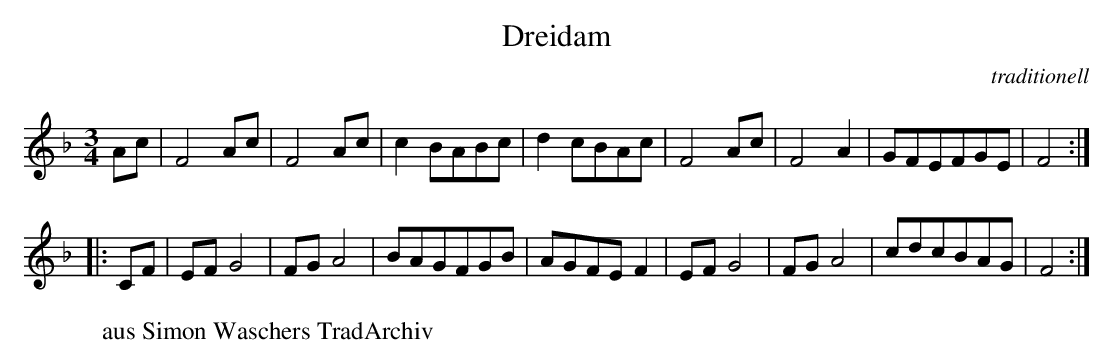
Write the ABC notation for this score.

X:1
T:Dreidam
C:traditionell
M:3/4
L:1/8
K:F
Ac |\
F4 Ac | F4 Ac | c2 BABc | d2 cBAc |\
F4 Ac | F4 A2 | GFEFGE | F4 :|
|: CF |\
EF G4 | FG A4 | BAGFGB | AGFE F2 |\
EF G4 | FG A4 | cdcBAG | F4 :|
W:aus Simon Waschers TradArchiv
